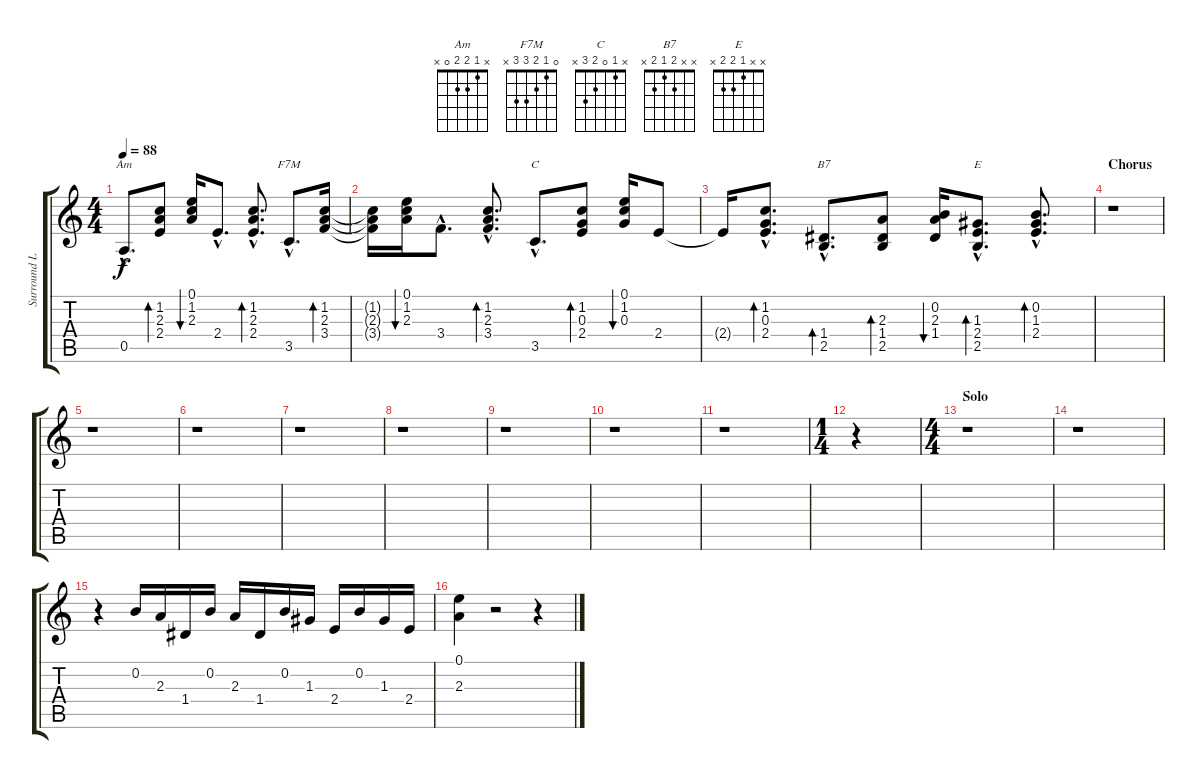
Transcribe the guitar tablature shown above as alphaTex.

\track ("Surround Lead Gt" "Surround L") {instrument electricguitarclean}
\staff {score tabs}
\tuning (E4 B3 G3 D3 A2 E2) {hide}
\chord ("Am" x 1 2 2 0 x)
\chord ("F7M" 0 1 2 3 3 x)
\chord ("C" x 1 0 2 3 x)
\chord ("B7" x x 2 1 2 x)
\chord ("E" x x 1 2 2 x)
\ts (4 4)
\tempo 88
\clef g2
\ks c
0.5{hac}.8{d ch "Am" dy f} (1.2 2.3 2.4).8{bd 60} (0.1 1.2 2.3).16{bu 60} 2.4{hac}.8{d} (1.2{hac} 2.3{hac} 2.4{hac}).8{d bd 60} 3.5{hac}.8{d ch "F7M"} (1.2 2.3 3.4).16{bd 60} |
(1.2{t} 2.3{t} 3.4{t}).16 (0.1 1.2 2.3).16{bu 60} 3.4{hac}.8{d} (1.2{hac} 2.3{hac} 3.4{hac}).8{d bd 60} 3.5{hac}.8{d ch "C"} (1.2 0.3 2.4).8{bd 60} (0.1 1.2 0.3).16{bu 60} 2.4.8 |
2.4{t}.16 (1.2{hac} 0.3{hac} 2.4{hac}).8{d bd 60} (1.4{hac} 2.5{hac}).8{d bd 60 ch "B7"} (2.3 1.4 2.5).8{bd 60} (0.2 2.3 1.4).16{bu 60} (1.3{hac} 2.4{hac} 2.5{hac}).8{d bd 60 ch "E"} (0.2{hac} 1.3{hac} 2.4{hac}).8{d bd 60} |
\section ("" "Chorus")
r.1 |
r.1 |
r.1 |
r.1 |
r.1 |
r.1 |
r.1 |
r.1 |
\ts (1 4)
r.4 |
\ts (4 4)
\section ("" "Solo")
r.1 |
r.1 |
r.4 0.2.16 2.3.16 1.4.16 0.2.16 2.3.16 1.4.16 0.2.16 1.3.16 2.4.16 0.2.16 1.3.16 2.4.16 |
(0.1 2.3).4 r.2 r.4
